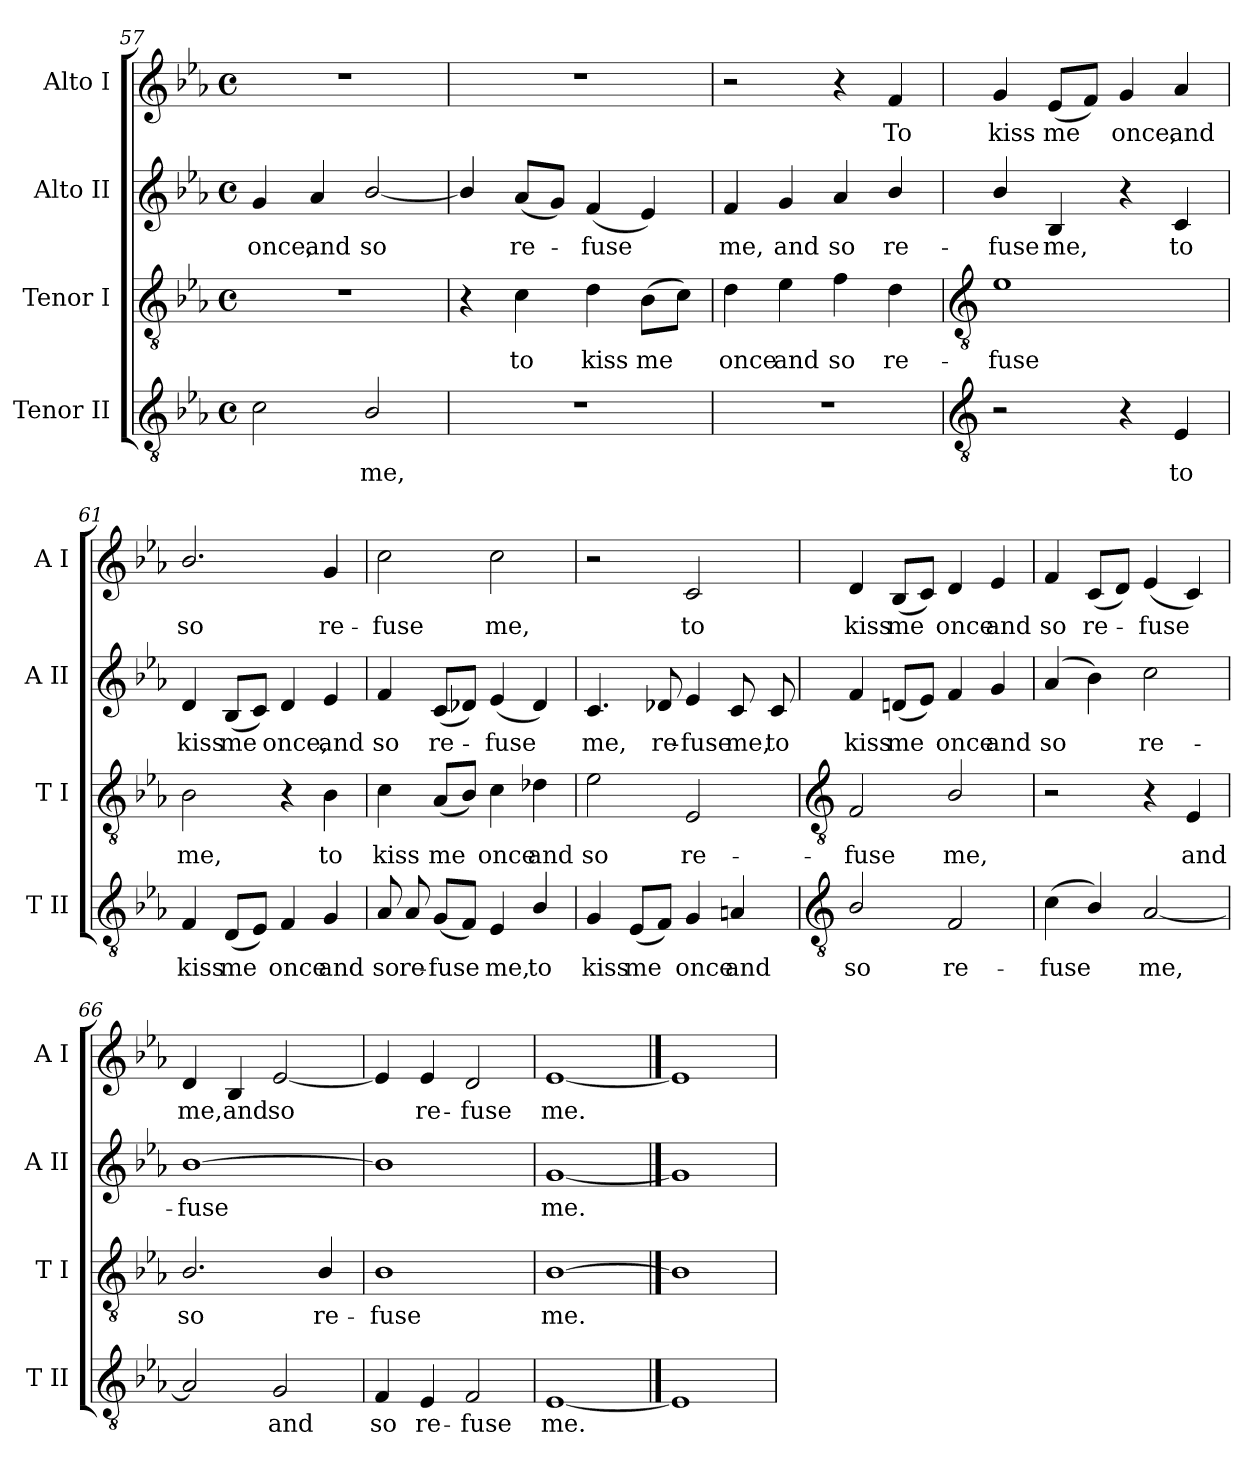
**kern	**text	**kern	**text	**kern	**text	**kern	**text
*part4	*part4	*part3	*part3	*part2	*part2	*part1	*part1
*staff4	*staff4	*staff3	*staff3	*staff2	*staff2	*staff1	*staff1
*I"Tenor II	*	*I"Tenor I	*	*I"Alto II	*	*I"Alto I	*
*I'T II	*	*I'T I	*	*I'A II	*	*I'A I	*
*clefGv2	*	*clefGv2	*	*clefG2	*	*clefG2	*
*k[b-e-a-]	*	*k[b-e-a-]	*	*k[b-e-a-]	*	*k[b-e-a-]	*
*E-:	*	*E-:	*	*E-:	*	*E-:	*
*M4/4	*	*M4/4	*	*M4/4	*	*M4/4	*
*met(c)	*	*met(c)	*	*met(c)	*	*met(c)	*
=57	=57	=57	=57	=57	=57	=57	=57
!	!	!	!	!	!LO:LY:b	!	!
2c	.	1r	.	4g	once,	1r	.
!	!	!	!	!	!LO:LY:b	!	!
.	.	.	.	4a-	and	.	.
!	!LO:LY:b	!	!	!	!LO:LY:b	!	!
2B-/	me,	.	.	[2b-/	so	.	.
=58	=58	=58	=58	=58	=58	=58	=58
1r	.	4r	.	4b-/]	.	1r	.
!	!	!	!LO:LY:b	!	!LO:LY:b	!	!
.	.	4c	to	(<8a-L	re-	.	.
.	.	.	.	8gJ)	.	.	.
!	!	!	!LO:LY:b	!	!LO:LY:b	!	!
.	.	4d	kiss	(<4f	fuse	.	.
!	!	!	!LO:LY:b	!	!	!	!
.	.	(>8B-L	me	4e-)	.	.	.
.	.	8cJ)	.	.	.	.	.
=59	=59	=59	=59	=59	=59	=59	=59
!	!	!	!LO:LY:b	!	!LO:LY:b	!	!
1r	.	4d	once	4f	me,	2r	.
!	!	!	!LO:LY:b	!	!LO:LY:b	!	!
.	.	4e-	and	4g	and	.	.
!	!	!	!LO:LY:b	!	!LO:LY:b	!	!
.	.	4f	so	4a-	so	4r	.
!	!	!	!LO:LY:b	!	!LO:LY:b	!	!LO:LY:b
.	.	4d	re-	4b-/	re-	4f	To
!!LO:LB:g=z
=60	=60	=60	=60	=60	=60	=60	=60
*clefGv2	*	*clefGv2	*	*	*	*	*
!	!	!	!LO:LY:b	!	!LO:LY:b	!	!LO:LY:b
2r	.	1e-	-fuse	4b-/	-fuse	4g	kiss
!	!	!	!	!	!LO:LY:b	!	!LO:LY:b
.	.	.	.	4B-	me,	(<8e-L	me
.	.	.	.	.	.	8fJ)	.
!	!	!	!	!	!	!	!LO:LY:b
4r	.	.	.	4r	.	4g	once,
!	!LO:LY:b	!	!	!	!LO:LY:b	!	!LO:LY:b
4E-	to	.	.	4c	to	4a-	and
=61	=61	=61	=61	=61	=61	=61	=61
!	!LO:LY:b	!	!LO:LY:b	!	!LO:LY:b	!	!LO:LY:b
4F	kiss	2B-	me,	4d	kiss	2.b-/	so
!	!LO:LY:b	!	!	!	!LO:LY:b	!	!
(<8DL	me	.	.	(<8B-L	me	.	.
8E-J)	.	.	.	8cJ)	.	.	.
!	!LO:LY:b	!	!	!	!LO:LY:b	!	!
4F	once	4r	.	4d	once,	.	.
!	!LO:LY:b	!	!LO:LY:b	!	!LO:LY:b	!	!LO:LY:b
4G	and	4B-	to	4e-	and	4g	re-
=62	=62	=62	=62	=62	=62	=62	=62
!	!LO:LY:b	!	!LO:LY:b	!	!LO:LY:b	!	!LO:LY:b
8A-	so	4c	kiss	4f	so	2cc	-fuse
!	!LO:LY:b	!	!	!	!	!	!
8A-	re-	.	.	.	.	.	.
!	!LO:LY:b	!	!LO:LY:b	!	!LO:LY:b	!	!
(<8GL	-fuse	(<8A-L	me	(<8cL	re-	.	.
8FJ)	.	8B-J)	.	8d-XJ)	.	.	.
!	!LO:LY:b	!	!LO:LY:b	!	!LO:LY:b	!	!LO:LY:b
4E-	me,	4c	once	(<4e-	fuse	2cc	me,
!	!LO:LY:b	!	!LO:LY:b	!	!	!	!
4B-/	to	4d-X	and	4d-)	.	.	.
=63	=63	=63	=63	=63	=63	=63	=63
!	!LO:LY:b	!	!LO:LY:b	!	!LO:LY:b	!	!
4G	kiss	2e-	so	4.c	me,	2r	.
!	!LO:LY:b	!	!	!	!	!	!
(<8E-L	me	.	.	.	.	.	.
!	!	!	!	!	!LO:LY:b	!	!
8FJ)	.	.	.	8d-X	re-	.	.
!	!LO:LY:b	!	!LO:LY:b	!	!LO:LY:b	!	!LO:LY:b
4G	once	2E-	re-	4e-	-fuse	2c	to
!	!LO:LY:b	!	!	!	!LO:LY:b	!	!
4An	and	.	.	8c	me,	.	.
!	!	!	!	!	!LO:LY:b	!	!
.	.	.	.	8c	to	.	.
!!LO:LB:g=z
=64	=64	=64	=64	=64	=64	=64	=64
*clefGv2	*	*clefGv2	*	*	*	*	*
!	!LO:LY:b	!	!LO:LY:b	!	!LO:LY:b	!	!LO:LY:b
2B-/	so	2F	-fuse	4f	kiss	4d	kiss
!	!	!	!	!	!LO:LY:b	!	!LO:LY:b
.	.	.	.	(<8dnL	me	(<8B-L	me
.	.	.	.	8e-J)	.	8cJ)	.
!	!LO:LY:b	!	!LO:LY:b	!	!LO:LY:b	!	!LO:LY:b
2F	re-	2B-/	me,	4f	once	4d	once
!	!	!	!	!	!LO:LY:b	!	!LO:LY:b
.	.	.	.	4g	and	4e-	and
=65	=65	=65	=65	=65	=65	=65	=65
!	!LO:LY:b	!	!	!	!LO:LY:b	!	!LO:LY:b
(<4c	-fuse	2r	.	(<4a-	so	4f	so
!	!	!	!	!	!	!	!LO:LY:b
4B-/)	.	.	.	4b-)	.	(<8cL	re-
.	.	.	.	.	.	8dJ)	.
!	!LO:LY:b	!	!	!	!LO:LY:b	!	!LO:LY:b
[2A-	me,	4r	.	2cc	re-	(<4e-	fuse
!	!	!	!LO:LY:b	!	!	!	!
.	.	4E-	and	.	.	4c)	.
=66	=66	=66	=66	=66	=66	=66	=66
!	!	!	!LO:LY:b	!	!LO:LY:b	!	!LO:LY:b
2A-]	.	2.B-/	so	[1b-	-fuse	4d	me,
!	!	!	!	!	!	!	!LO:LY:b
.	.	.	.	.	.	4B-	and
!	!LO:LY:b	!	!	!	!	!	!LO:LY:b
2G	and	.	.	.	.	[2e-	so
!	!	!	!LO:LY:b	!	!	!	!
.	.	4B-/	re-	.	.	.	.
=67	=67	=67	=67	=67	=67	=67	=67
!	!LO:LY:b	!	!LO:LY:b	!	!	!	!
4F	so	1B-	-fuse	1b-]	.	4e-]	.
!	!LO:LY:b	!	!	!	!	!	!LO:LY:b
4E-	re-	.	.	.	.	4e-	re-
!	!LO:LY:b	!	!	!	!	!	!LO:LY:b
2F	-fuse	.	.	.	.	2d	-fuse
=68	=68	=68	=68	=68	=68	=68	=68
!	!LO:LY:b	!	!LO:LY:b	!	!LO:LY:b	!	!LO:LY:b
[1E-	me.	[1B-	me.	[1g	me.	[1e-	me.
==69	==69	==69	==69	==69	==69	==69	==69
1E-]	.	1B-]	.	1g]	.	1e-]	.
=	=	=	=	=	=	=	=
*-	*-	*-	*-	*-	*-	*-	*-
